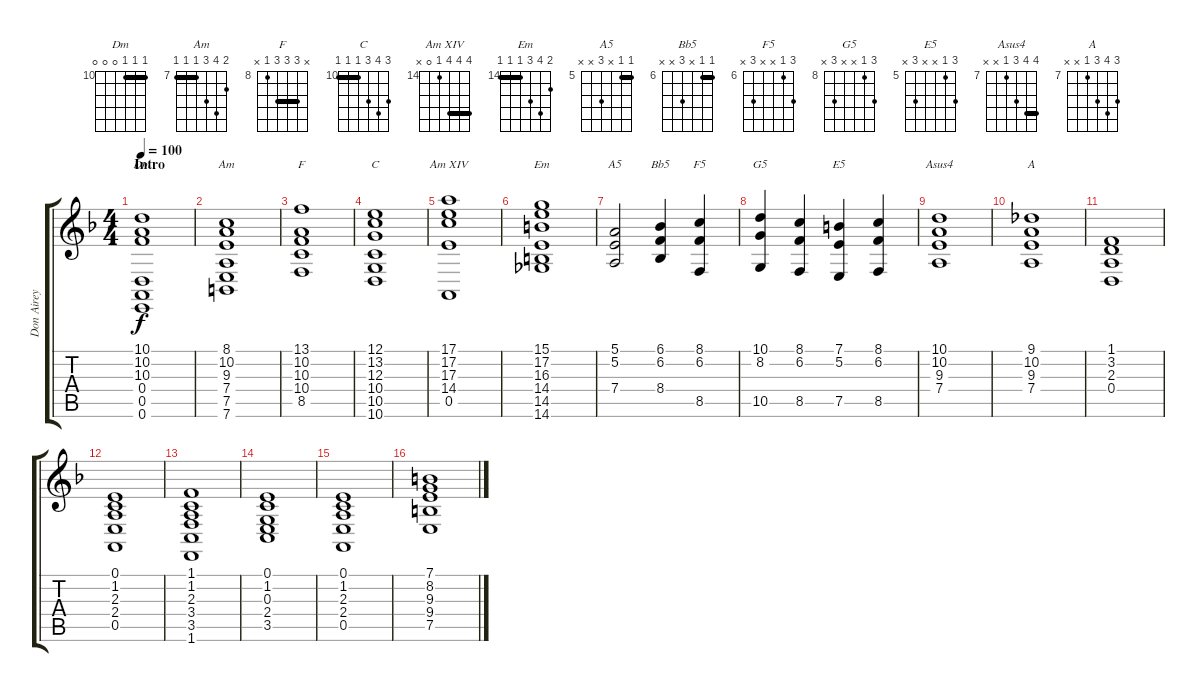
\track ("Don Airey - Organ" "Don Airey ") {instrument lead2sawtooth}
\staff {score tabs}
\tuning (E4 B3 G3 D3 A2 E2) {hide}
\chord ("Dm" 10 10 10 0 0 0) {firstfret 10 barre 10}
\chord ("Am" 8 10 9 7 7 7) {firstfret 7 barre 7}
\chord ("F" x 10 10 10 8 x) {firstfret 8 barre 10}
\chord ("C" 12 13 12 10 10 10) {firstfret 10 barre 10}
\chord ("Am XIV" 17 17 17 14 0 x) {firstfret 14 barre 17}
\chord ("Em" 15 17 16 14 14 14) {firstfret 14 barre 14}
\chord ("A5" 5 5 x 7 x x) {firstfret 5 barre 5}
\chord ("Bb5" 6 6 x 8 x x) {firstfret 6 barre 6}
\chord ("F5" 8 6 x x 8 x) {firstfret 6}
\chord ("G5" 10 8 x x 10 x) {firstfret 8}
\chord ("E5" 7 5 x x 7 x) {firstfret 5}
\chord ("Asus4" 10 10 9 7 x x) {firstfret 7 barre 10}
\chord ("A" 9 10 9 7 x x) {firstfret 7}
\ts (4 4)
\section ("" "Intro")
\tempo 100
\clef g2
\ks dminor
(10.1 10.2 10.3 0.4 0.5 0.6).1{ch "Dm" dy f instrument lead2sawtooth} |
(8.1 10.2 9.3 7.4 7.5 7.6).1{ch "Am"} |
(13.1 10.2 10.3 10.4 8.5).1{ch "F"} |
(12.1 13.2 12.3 10.4 10.5 10.6).1{ch "C"} |
(17.1 17.2 17.3 14.4 0.5).1{ch "Am XIV"} |
(15.1 17.2 16.3 14.4 14.5 14.6).1{ch "Em"} |
(5.1 5.2 7.4).2{ch "A5"} (6.1 6.2 8.4).4{ch "Bb5"} (8.1 6.2 8.5).4{ch "F5"} |
(10.1 8.2 10.5).4{ch "G5"} (8.1 6.2 8.5).4 (7.1 5.2 7.5).4{ch "E5"} (8.1 6.2 8.5).4 |
(10.1 10.2 9.3 7.4).1{ch "Asus4"} |
(9.1 10.2 9.3 7.4).1{ch "A"} |
(1.1 3.2 2.3 0.4).1 |
(0.1 1.2 2.3 2.4 0.5).1 |
(1.1 1.2 2.3 3.4 3.5 1.6).1 |
(0.1 1.2 0.3 2.4 3.5).1 |
(0.1 1.2 2.3 2.4 0.5).1 |
(7.1 8.2 9.3 9.4 7.5).1
